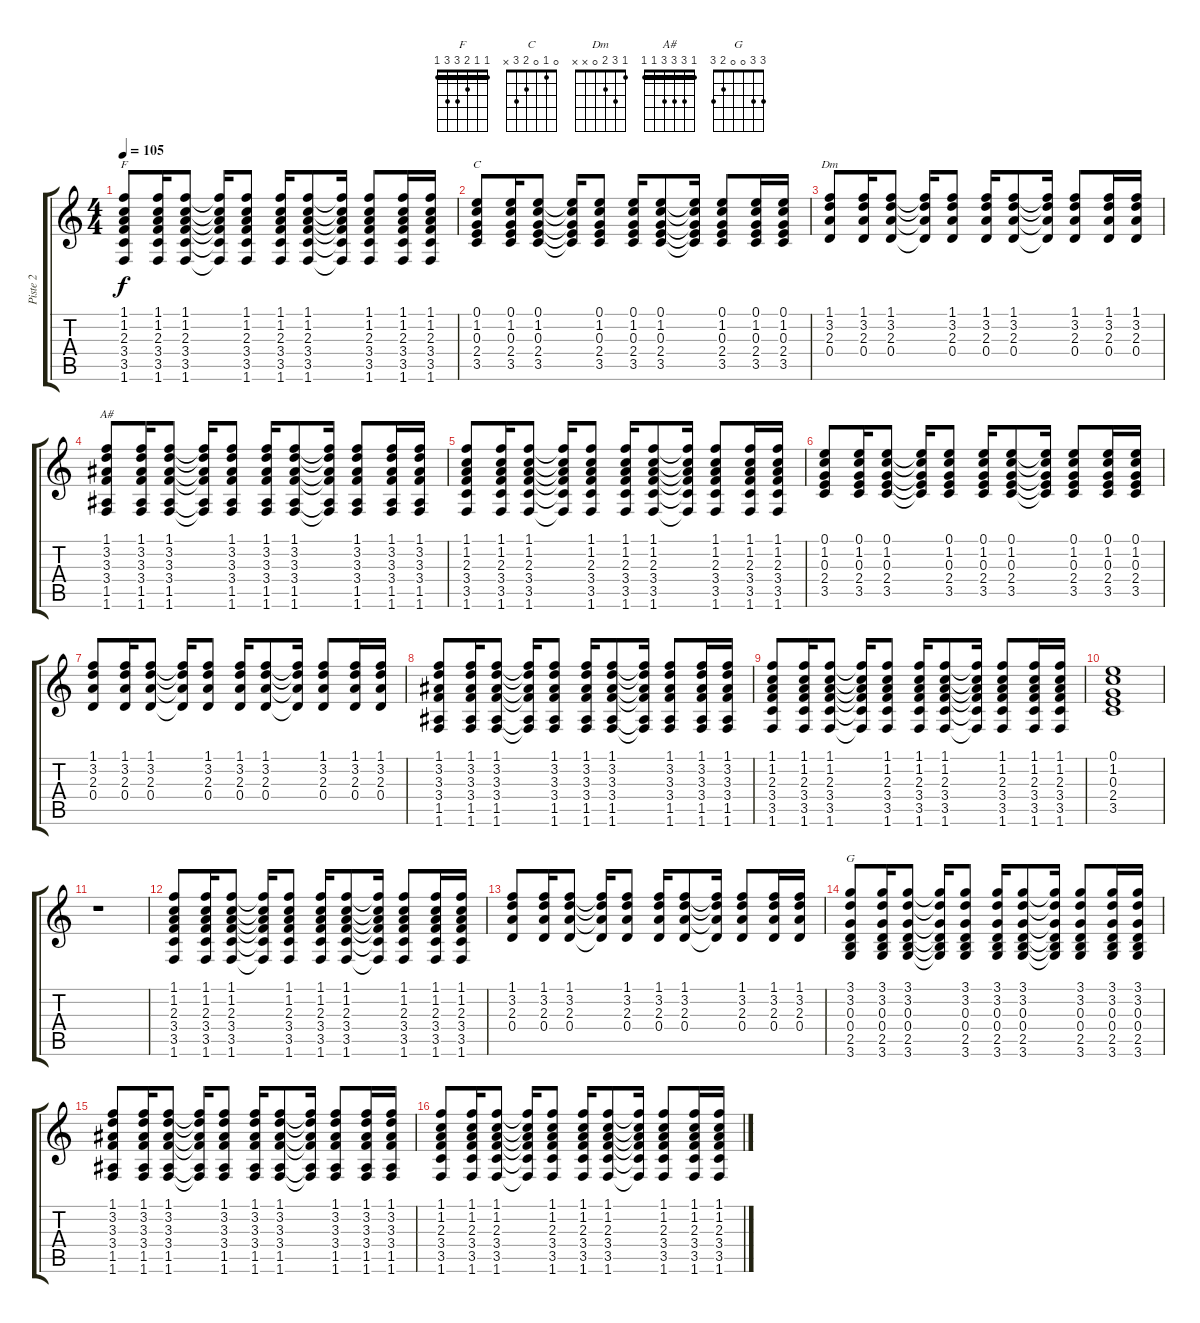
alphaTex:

\track ("Piste 2" "Piste 2") {instrument overdrivenguitar}
\staff {score tabs}
\tuning (E4 B3 G3 D3 A2 E2) {hide}
\chord ("F" 1 1 2 3 3 1) {barre 1}
\chord ("C" 0 1 0 2 3 x)
\chord ("Dm" 1 3 2 0 x x)
\chord ("A#" 1 3 3 3 1 1) {barre 1}
\chord ("G" 3 3 0 0 2 3)
\ts (4 4)
\tempo 105
\clef g2
\ks c
(1.1 1.2 2.3 3.4 3.5 1.6).8{ch "F" dy f} (1.1 1.2 2.3 3.4 3.5 1.6).16 (1.1 1.2 2.3 3.4 3.5 1.6).8 (1.1{t} 1.2{t} 2.3{t} 3.4{t} 3.5{t} 1.6{t}).16 (1.1 1.2 2.3 3.4 3.5 1.6).8 (1.1 1.2 2.3 3.4 3.5 1.6).16 (1.1 1.2 2.3 3.4 3.5 1.6).8 (1.1{t} 1.2{t} 2.3{t} 3.4{t} 3.5{t} 1.6{t}).16 (1.1 1.2 2.3 3.4 3.5 1.6).8 (1.1 1.2 2.3 3.4 3.5 1.6).16 (1.1 1.2 2.3 3.4 3.5 1.6).16 |
(0.1 1.2 0.3 2.4 3.5).8{ch "C"} (0.1 1.2 0.3 2.4 3.5).16 (0.1 1.2 0.3 2.4 3.5).8 (0.1{t} 1.2{t} 0.3{t} 2.4{t} 3.5{t}).16 (0.1 1.2 0.3 2.4 3.5).8 (0.1 1.2 0.3 2.4 3.5).16 (0.1 1.2 0.3 2.4 3.5).8 (0.1{t} 1.2{t} 0.3{t} 2.4{t} 3.5{t}).16 (0.1 1.2 0.3 2.4 3.5).8 (0.1 1.2 0.3 2.4 3.5).16 (0.1 1.2 0.3 2.4 3.5).16 |
(1.1 3.2 2.3 0.4).8{ch "Dm"} (1.1 3.2 2.3 0.4).16 (1.1 3.2 2.3 0.4).8 (1.1{t} 3.2{t} 2.3{t} 0.4{t}).16 (1.1 3.2 2.3 0.4).8 (1.1 3.2 2.3 0.4).16 (1.1 3.2 2.3 0.4).8 (1.1{t} 3.2{t} 2.3{t} 0.4{t}).16 (1.1 3.2 2.3 0.4).8 (1.1 3.2 2.3 0.4).16 (1.1 3.2 2.3 0.4).16 |
(1.1 3.2 3.3 3.4 1.5 1.6).8{ch "A#"} (1.1 3.2 3.3 3.4 1.5 1.6).16 (1.1 3.2 3.3 3.4 1.5 1.6).8 (1.1{t} 3.2{t} 3.3{t} 3.4{t} 1.5{t} 1.6{t}).16 (1.1 3.2 3.3 3.4 1.5 1.6).8 (1.1 3.2 3.3 3.4 1.5 1.6).16 (1.1 3.2 3.3 3.4 1.5 1.6).8 (1.1{t} 3.2{t} 3.3{t} 3.4{t} 1.5{t} 1.6{t}).16 (1.1 3.2 3.3 3.4 1.5 1.6).8 (1.1 3.2 3.3 3.4 1.5 1.6).16 (1.1 3.2 3.3 3.4 1.5 1.6).16 |
(1.1 1.2 2.3 3.4 3.5 1.6).8 (1.1 1.2 2.3 3.4 3.5 1.6).16 (1.1 1.2 2.3 3.4 3.5 1.6).8 (1.1{t} 1.2{t} 2.3{t} 3.4{t} 3.5{t} 1.6{t}).16 (1.1 1.2 2.3 3.4 3.5 1.6).8 (1.1 1.2 2.3 3.4 3.5 1.6).16 (1.1 1.2 2.3 3.4 3.5 1.6).8 (1.1{t} 1.2{t} 2.3{t} 3.4{t} 3.5{t} 1.6{t}).16 (1.1 1.2 2.3 3.4 3.5 1.6).8 (1.1 1.2 2.3 3.4 3.5 1.6).16 (1.1 1.2 2.3 3.4 3.5 1.6).16 |
(0.1 1.2 0.3 2.4 3.5).8 (0.1 1.2 0.3 2.4 3.5).16 (0.1 1.2 0.3 2.4 3.5).8 (0.1{t} 1.2{t} 0.3{t} 2.4{t} 3.5{t}).16 (0.1 1.2 0.3 2.4 3.5).8 (0.1 1.2 0.3 2.4 3.5).16 (0.1 1.2 0.3 2.4 3.5).8 (0.1{t} 1.2{t} 0.3{t} 2.4{t} 3.5{t}).16 (0.1 1.2 0.3 2.4 3.5).8 (0.1 1.2 0.3 2.4 3.5).16 (0.1 1.2 0.3 2.4 3.5).16 |
(1.1 3.2 2.3 0.4).8 (1.1 3.2 2.3 0.4).16 (1.1 3.2 2.3 0.4).8 (1.1{t} 3.2{t} 2.3{t} 0.4{t}).16 (1.1 3.2 2.3 0.4).8 (1.1 3.2 2.3 0.4).16 (1.1 3.2 2.3 0.4).8 (1.1{t} 3.2{t} 2.3{t} 0.4{t}).16 (1.1 3.2 2.3 0.4).8 (1.1 3.2 2.3 0.4).16 (1.1 3.2 2.3 0.4).16 |
(1.1 3.2 3.3 3.4 1.5 1.6).8 (1.1 3.2 3.3 3.4 1.5 1.6).16 (1.1 3.2 3.3 3.4 1.5 1.6).8 (1.1{t} 3.2{t} 3.3{t} 3.4{t} 1.5{t} 1.6{t}).16 (1.1 3.2 3.3 3.4 1.5 1.6).8 (1.1 3.2 3.3 3.4 1.5 1.6).16 (1.1 3.2 3.3 3.4 1.5 1.6).8 (1.1{t} 3.2{t} 3.3{t} 3.4{t} 1.5{t} 1.6{t}).16 (1.1 3.2 3.3 3.4 1.5 1.6).8 (1.1 3.2 3.3 3.4 1.5 1.6).16 (1.1 3.2 3.3 3.4 1.5 1.6).16 |
(1.1 1.2 2.3 3.4 3.5 1.6).8 (1.1 1.2 2.3 3.4 3.5 1.6).16 (1.1 1.2 2.3 3.4 3.5 1.6).8 (1.1{t} 1.2{t} 2.3{t} 3.4{t} 3.5{t} 1.6{t}).16 (1.1 1.2 2.3 3.4 3.5 1.6).8 (1.1 1.2 2.3 3.4 3.5 1.6).16 (1.1 1.2 2.3 3.4 3.5 1.6).8 (1.1{t} 1.2{t} 2.3{t} 3.4{t} 3.5{t} 1.6{t}).16 (1.1 1.2 2.3 3.4 3.5 1.6).8 (1.1 1.2 2.3 3.4 3.5 1.6).16 (1.1 1.2 2.3 3.4 3.5 1.6).16 |
(0.1 1.2 0.3 2.4 3.5).1 |
r.1 |
(1.1 1.2 2.3 3.4 3.5 1.6).8 (1.1 1.2 2.3 3.4 3.5 1.6).16 (1.1 1.2 2.3 3.4 3.5 1.6).8 (1.1{t} 1.2{t} 2.3{t} 3.4{t} 3.5{t} 1.6{t}).16 (1.1 1.2 2.3 3.4 3.5 1.6).8 (1.1 1.2 2.3 3.4 3.5 1.6).16 (1.1 1.2 2.3 3.4 3.5 1.6).8 (1.1{t} 1.2{t} 2.3{t} 3.4{t} 3.5{t} 1.6{t}).16 (1.1 1.2 2.3 3.4 3.5 1.6).8 (1.1 1.2 2.3 3.4 3.5 1.6).16 (1.1 1.2 2.3 3.4 3.5 1.6).16 |
(1.1 3.2 2.3 0.4).8 (1.1 3.2 2.3 0.4).16 (1.1 3.2 2.3 0.4).8 (1.1{t} 3.2{t} 2.3{t} 0.4{t}).16 (1.1 3.2 2.3 0.4).8 (1.1 3.2 2.3 0.4).16 (1.1 3.2 2.3 0.4).8 (1.1{t} 3.2{t} 2.3{t} 0.4{t}).16 (1.1 3.2 2.3 0.4).8 (1.1 3.2 2.3 0.4).16 (1.1 3.2 2.3 0.4).16 |
(3.1 3.2 0.3 0.4 2.5 3.6).8{ch "G"} (3.1 3.2 0.3 0.4 2.5 3.6).16 (3.1 3.2 0.3 0.4 2.5 3.6).8 (3.1{t} 3.2{t} 0.3{t} 0.4{t} 2.5{t} 3.6{t}).16 (3.1 3.2 0.3 0.4 2.5 3.6).8 (3.1 3.2 0.3 0.4 2.5 3.6).16 (3.1 3.2 0.3 0.4 2.5 3.6).8 (3.1{t} 3.2{t} 0.3{t} 0.4{t} 2.5{t} 3.6{t}).16 (3.1 3.2 0.3 0.4 2.5 3.6).8 (3.1 3.2 0.3 0.4 2.5 3.6).16 (3.1 3.2 0.3 0.4 2.5 3.6).16 |
(1.1 3.2 3.3 3.4 1.5 1.6).8 (1.1 3.2 3.3 3.4 1.5 1.6).16 (1.1 3.2 3.3 3.4 1.5 1.6).8 (1.1{t} 3.2{t} 3.3{t} 3.4{t} 1.5{t} 1.6{t}).16 (1.1 3.2 3.3 3.4 1.5 1.6).8 (1.1 3.2 3.3 3.4 1.5 1.6).16 (1.1 3.2 3.3 3.4 1.5 1.6).8 (1.1{t} 3.2{t} 3.3{t} 3.4{t} 1.5{t} 1.6{t}).16 (1.1 3.2 3.3 3.4 1.5 1.6).8 (1.1 3.2 3.3 3.4 1.5 1.6).16 (1.1 3.2 3.3 3.4 1.5 1.6).16 |
(1.1 1.2 2.3 3.4 3.5 1.6).8 (1.1 1.2 2.3 3.4 3.5 1.6).16 (1.1 1.2 2.3 3.4 3.5 1.6).8 (1.1{t} 1.2{t} 2.3{t} 3.4{t} 3.5{t} 1.6{t}).16 (1.1 1.2 2.3 3.4 3.5 1.6).8 (1.1 1.2 2.3 3.4 3.5 1.6).16 (1.1 1.2 2.3 3.4 3.5 1.6).8 (1.1{t} 1.2{t} 2.3{t} 3.4{t} 3.5{t} 1.6{t}).16 (1.1 1.2 2.3 3.4 3.5 1.6).8 (1.1 1.2 2.3 3.4 3.5 1.6).16 (1.1 1.2 2.3 3.4 3.5 1.6).16
